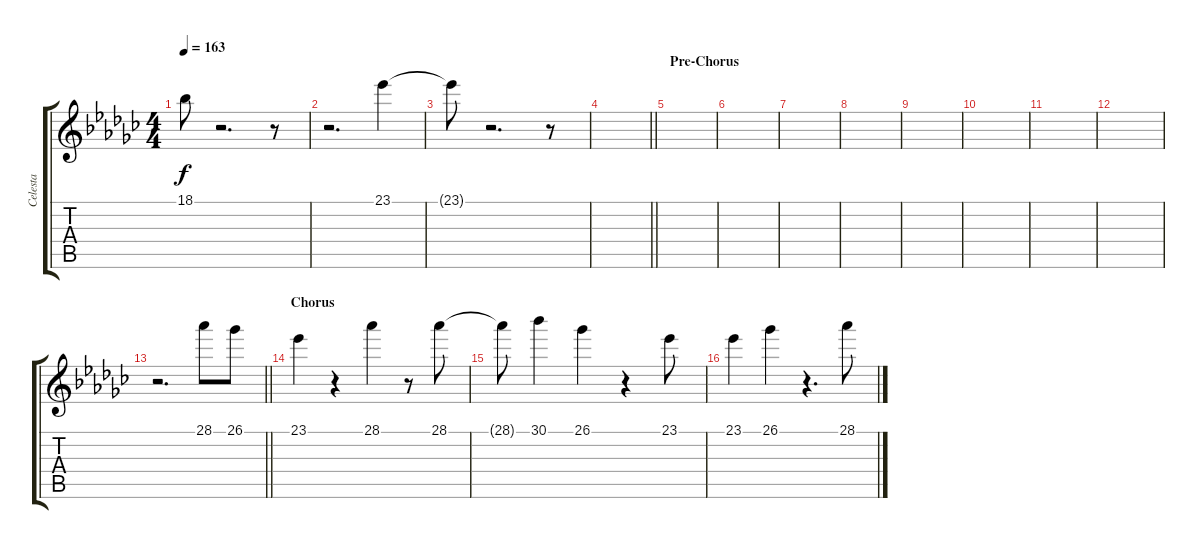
\track ("Celesta" "Celesta") {instrument celesta}
\staff {score tabs}
\tuning (E4 B3 G3 D3 A2 E2) {hide}
\ts (4 4)
\tempo 163
\clef g2
\ks gb
18.1{t}.8{dy f} r.2{d} r.8 |
r.2{d} 23.1.4 |
23.1{t}.8 r.2{d} r.8 |
\barLineRight lightlight
|
\section ("" "Pre-Chorus")
|
|
|
|
|
|
|
|
\barLineRight lightlight
r.2{d} 28.1.8 26.1.8 |
\section ("" "Chorus")
23.1.4 r.4 28.1.4 r.8 28.1.8 |
28.1{t}.8 30.1.4 26.1.4 r.4 23.1.8 |
23.1.4 26.1.4 r.4{d} 28.1.8
